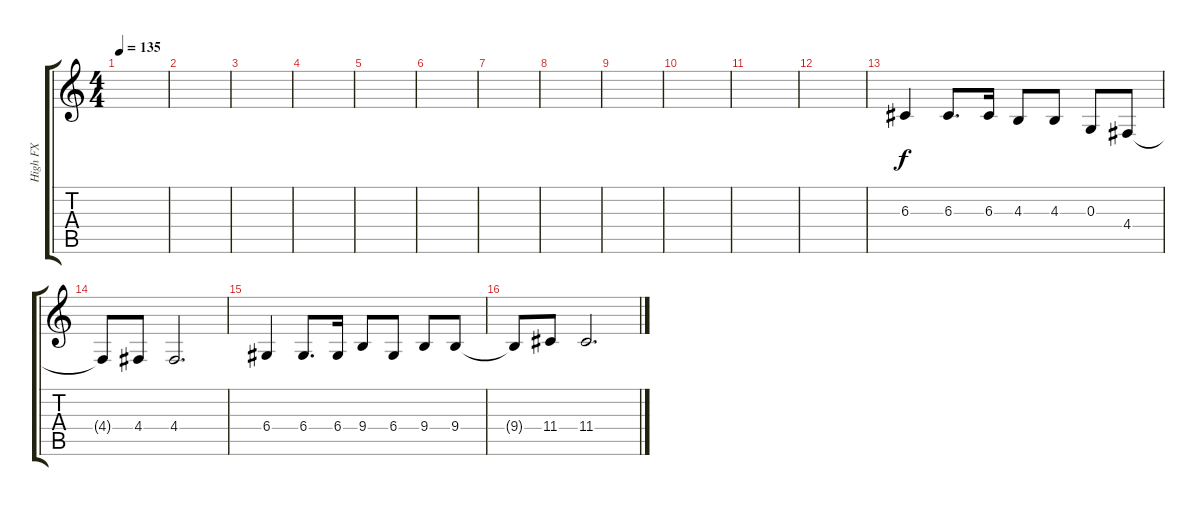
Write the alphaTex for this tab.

\track ("High FX" "High FX") {instrument lead5charang}
\staff {score tabs}
\tuning (E4 B3 G3 D3 A2 E2) {hide}
\ts (4 4)
\tempo 135
\clef g2
\ks c
|
|
|
|
|
|
|
|
|
|
|
|
6.3.4{instrument synthbrass1} 6.3.8{d} 6.3.16 4.3.8 4.3.8 0.3.8 4.4.8 |
4.4{t}.8 4.4.8 4.4.2{d} |
6.4.4{instrument synthbrass1} 6.4.8{d} 6.4.16 9.4.8 6.4.8 9.4.8 9.4.8 |
9.4{t}.8 11.4.8 11.4.2{d}
